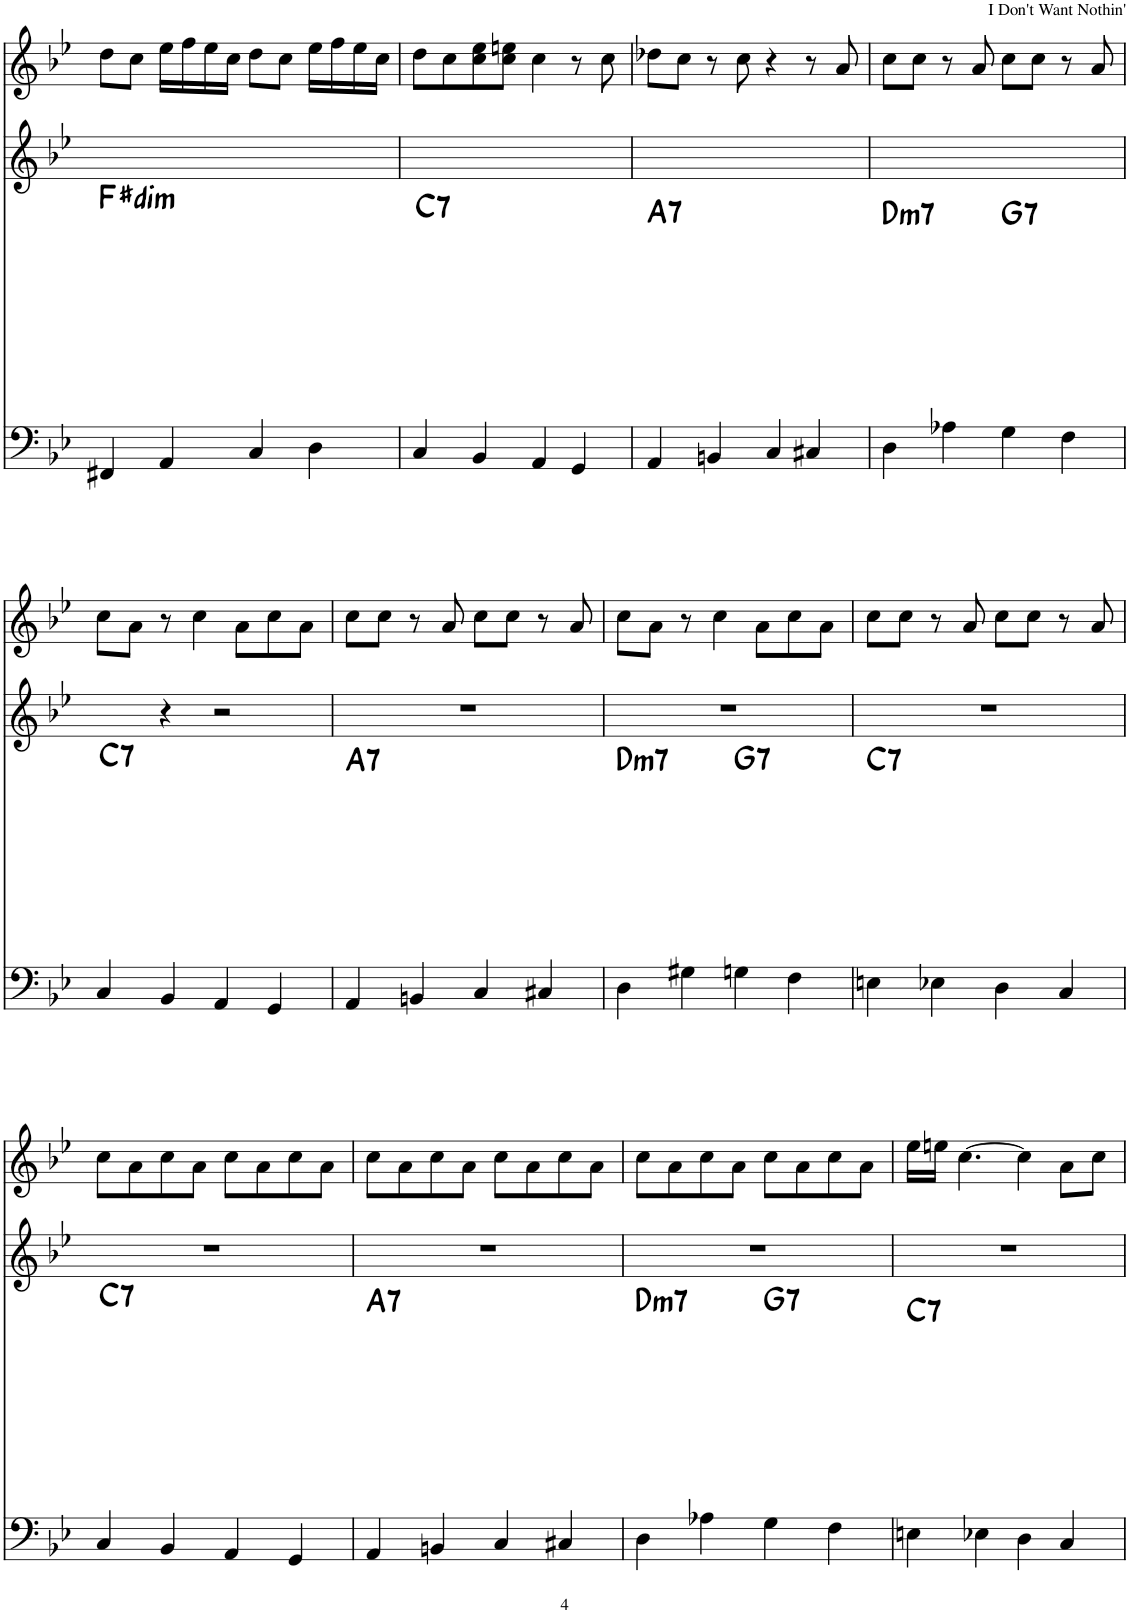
**kern	**harte	**kern	**kern
*part3	*part3	*part2	*part1
*staff3	*	*staff2	*staff1
*I"Fretless Electric Bass	*	*I"Piano	*I"Electronic Organ
*	*	*I'Pno	*I'Elec Org
!!LO:PB:g=z
*clefF4	*	*clefG2	*clefG2
*k[b-e-]	*	*k[b-e-]	*k[b-e-]
*M4/4	*	*M4/4	*M4/4
=48	=48	=48	=48
!	!LO:H:kt=dim	!	!
4FF#X/	F#:dim	1ryy	8dd\L
.	.	.	8cc\J
4AA/	.	.	16ee-\LL
.	.	.	16ff\
.	.	.	16ee-\
.	.	.	16cc\JJ
4C/	.	.	8dd\L
.	.	.	8cc\J
4D\	.	.	16ee-\LL
.	.	.	16ff\
.	.	.	16ee-\
.	.	.	16cc\JJ
=49	=49	=49	=49
!	!LO:H:kt=7	!	!
4C/	C:7	1ryy	8dd\L
.	.	.	8cc\
4BB-/	.	.	8cc\ 8ee-\
.	.	.	8cc\ 8een\J
4AA/	.	.	4cc\
4GG/	.	.	8r
.	.	.	8cc\
=50	=50	=50	=50
!	!LO:H:kt=7	!	!
4AA/	A:7	1ryy	8dd-X\L
.	.	.	8cc\J
4BBn/	.	.	8r
.	.	.	8cc\
4C/	.	.	4r
4C#X/	.	.	8r
.	.	.	8a/
=51	=51	=51	=51
!	!LO:H:kt=m7	!	!
4D\	D:min7	1ryy	8cc\L
.	.	.	8cc\J
4A-X\	.	.	8r
.	.	.	8a/
!	!LO:H:kt=7	!	!
4G\	G:7	.	8cc\L
.	.	.	8cc\J
4F\	.	.	8r
.	.	.	8a/
!!LO:LB:g=z
=52	=52	=52	=52
!	!LO:H:kt=7	!	!
4C/	C:7	4ryy	8cc\L
.	.	.	8a\J
4BB-/	.	4r	8r
.	.	.	4cc\
4AA/	.	2r	.
.	.	.	8a\L
4GG/	.	.	8cc\
.	.	.	8a\J
=53	=53	=53	=53
!	!LO:H:kt=7	!	!
4AA/	A:7	1r	8cc\L
.	.	.	8cc\J
4BBn/	.	.	8r
.	.	.	8a/
4C/	.	.	8cc\L
.	.	.	8cc\J
4C#X/	.	.	8r
.	.	.	8a/
=54	=54	=54	=54
!	!LO:H:kt=m7	!	!
4D\	D:min7	1r	8cc\L
.	.	.	8a\J
4G#X\	.	.	8r
.	.	.	4cc\
!	!LO:H:kt=7	!	!
4Gn\	G:7	.	.
.	.	.	8a\L
4F\	.	.	8cc\
.	.	.	8a\J
=55	=55	=55	=55
!	!LO:H:kt=7	!	!
4En\	C:7	1r	8cc\L
.	.	.	8cc\J
4E-X\	.	.	8r
.	.	.	8a/
4D\	.	.	8cc\L
.	.	.	8cc\J
4C/	.	.	8r
.	.	.	8a/
!!LO:LB:g=z
=56	=56	=56	=56
!	!LO:H:kt=7	!	!
4C/	C:7	1r	8cc\L
.	.	.	8a\
4BB-/	.	.	8cc\
.	.	.	8a\J
4AA/	.	.	8cc\L
.	.	.	8a\
4GG/	.	.	8cc\
.	.	.	8a\J
=57	=57	=57	=57
!	!LO:H:kt=7	!	!
4AA/	A:7	1r	8cc\L
.	.	.	8a\
4BBn/	.	.	8cc\
.	.	.	8a\J
4C/	.	.	8cc\L
.	.	.	8a\
4C#X/	.	.	8cc\
.	.	.	8a\J
=58	=58	=58	=58
!	!LO:H:kt=m7	!	!
4D\	D:min7	1r	8cc\L
.	.	.	8a\
4A-X\	.	.	8cc\
.	.	.	8a\J
!	!LO:H:kt=7	!	!
4G\	G:7	.	8cc\L
.	.	.	8a\
4F\	.	.	8cc\
.	.	.	8a\J
=59	=59	=59	=59
!	!LO:H:kt=7	!	!
4En\	C:7	1r	16ee-\LL
.	.	.	16een\JJ
.	.	.	[4.cc\
4E-X\	.	.	.
4D\	.	.	4cc\]
4C/	.	.	8a\L
.	.	.	8cc\J
=	=	=	=
*-	*-	*-	*-
